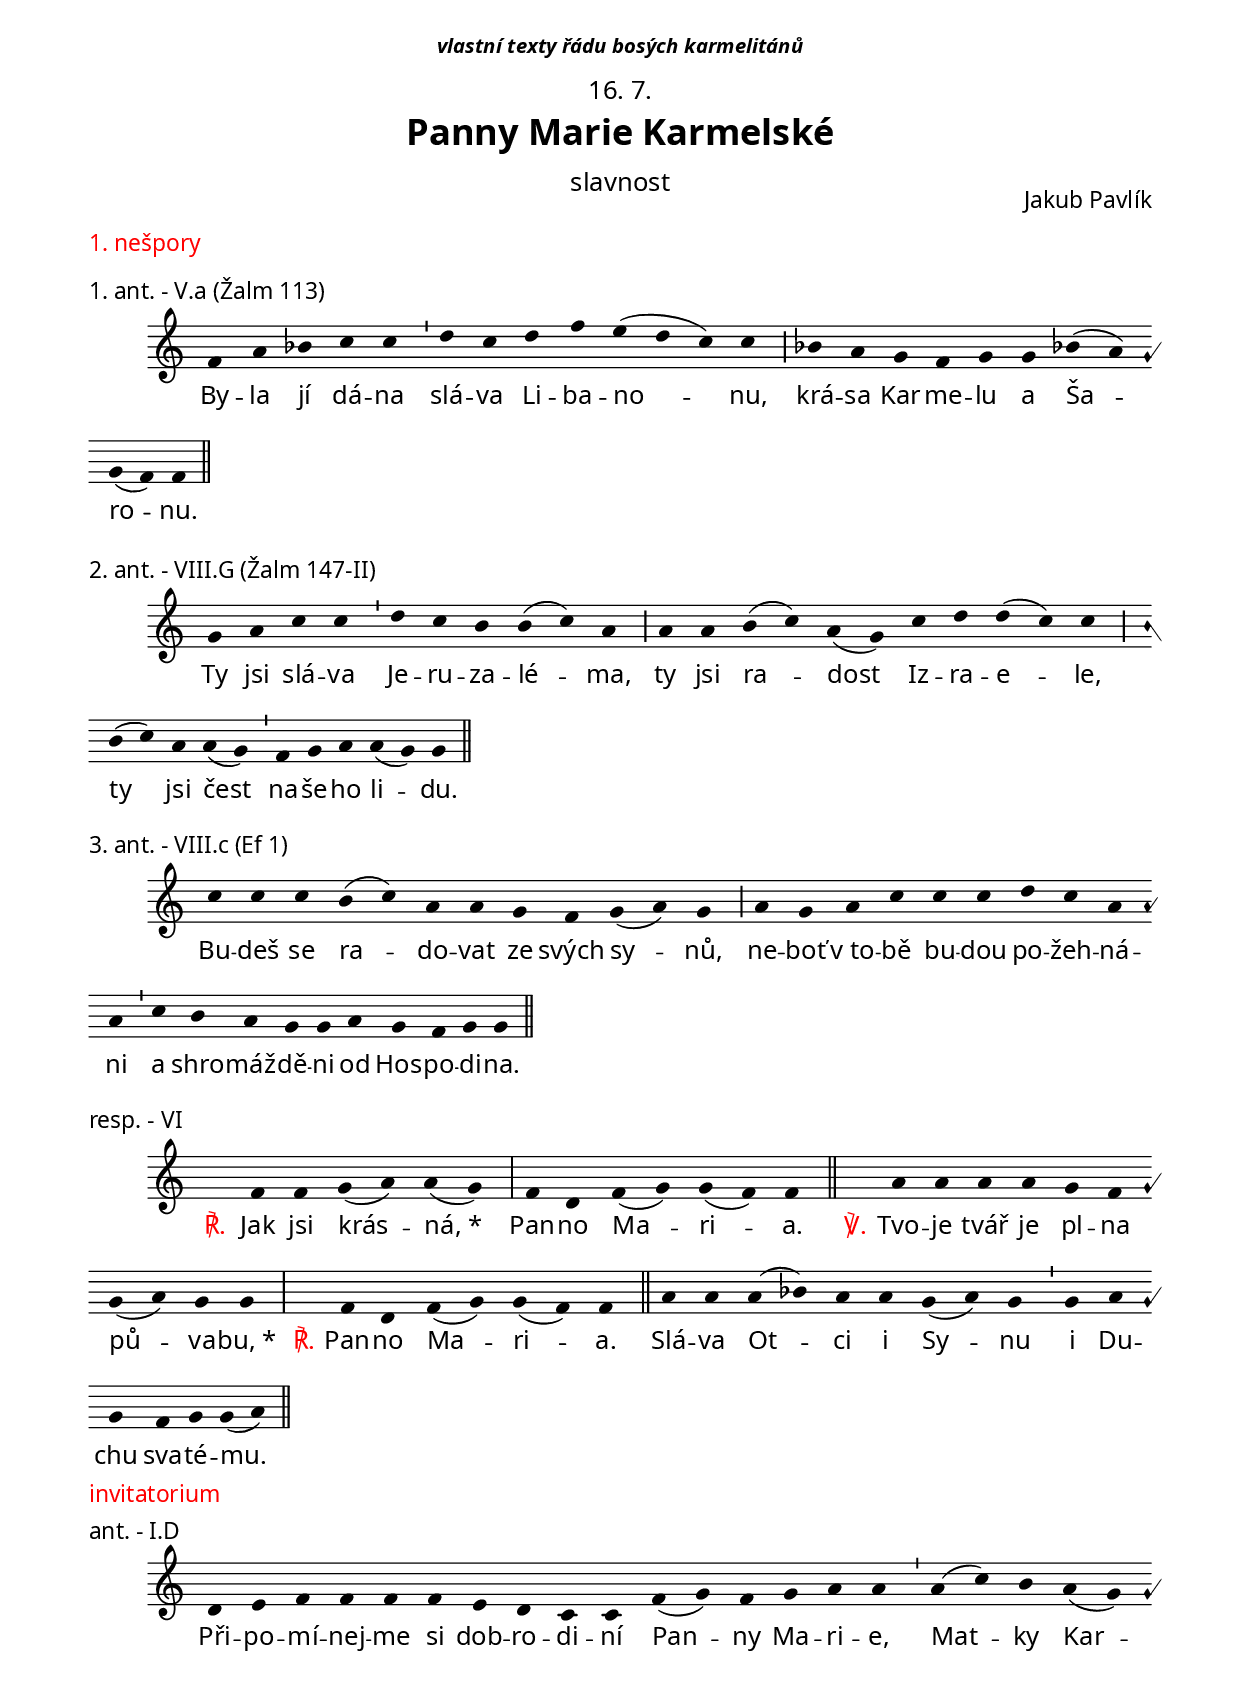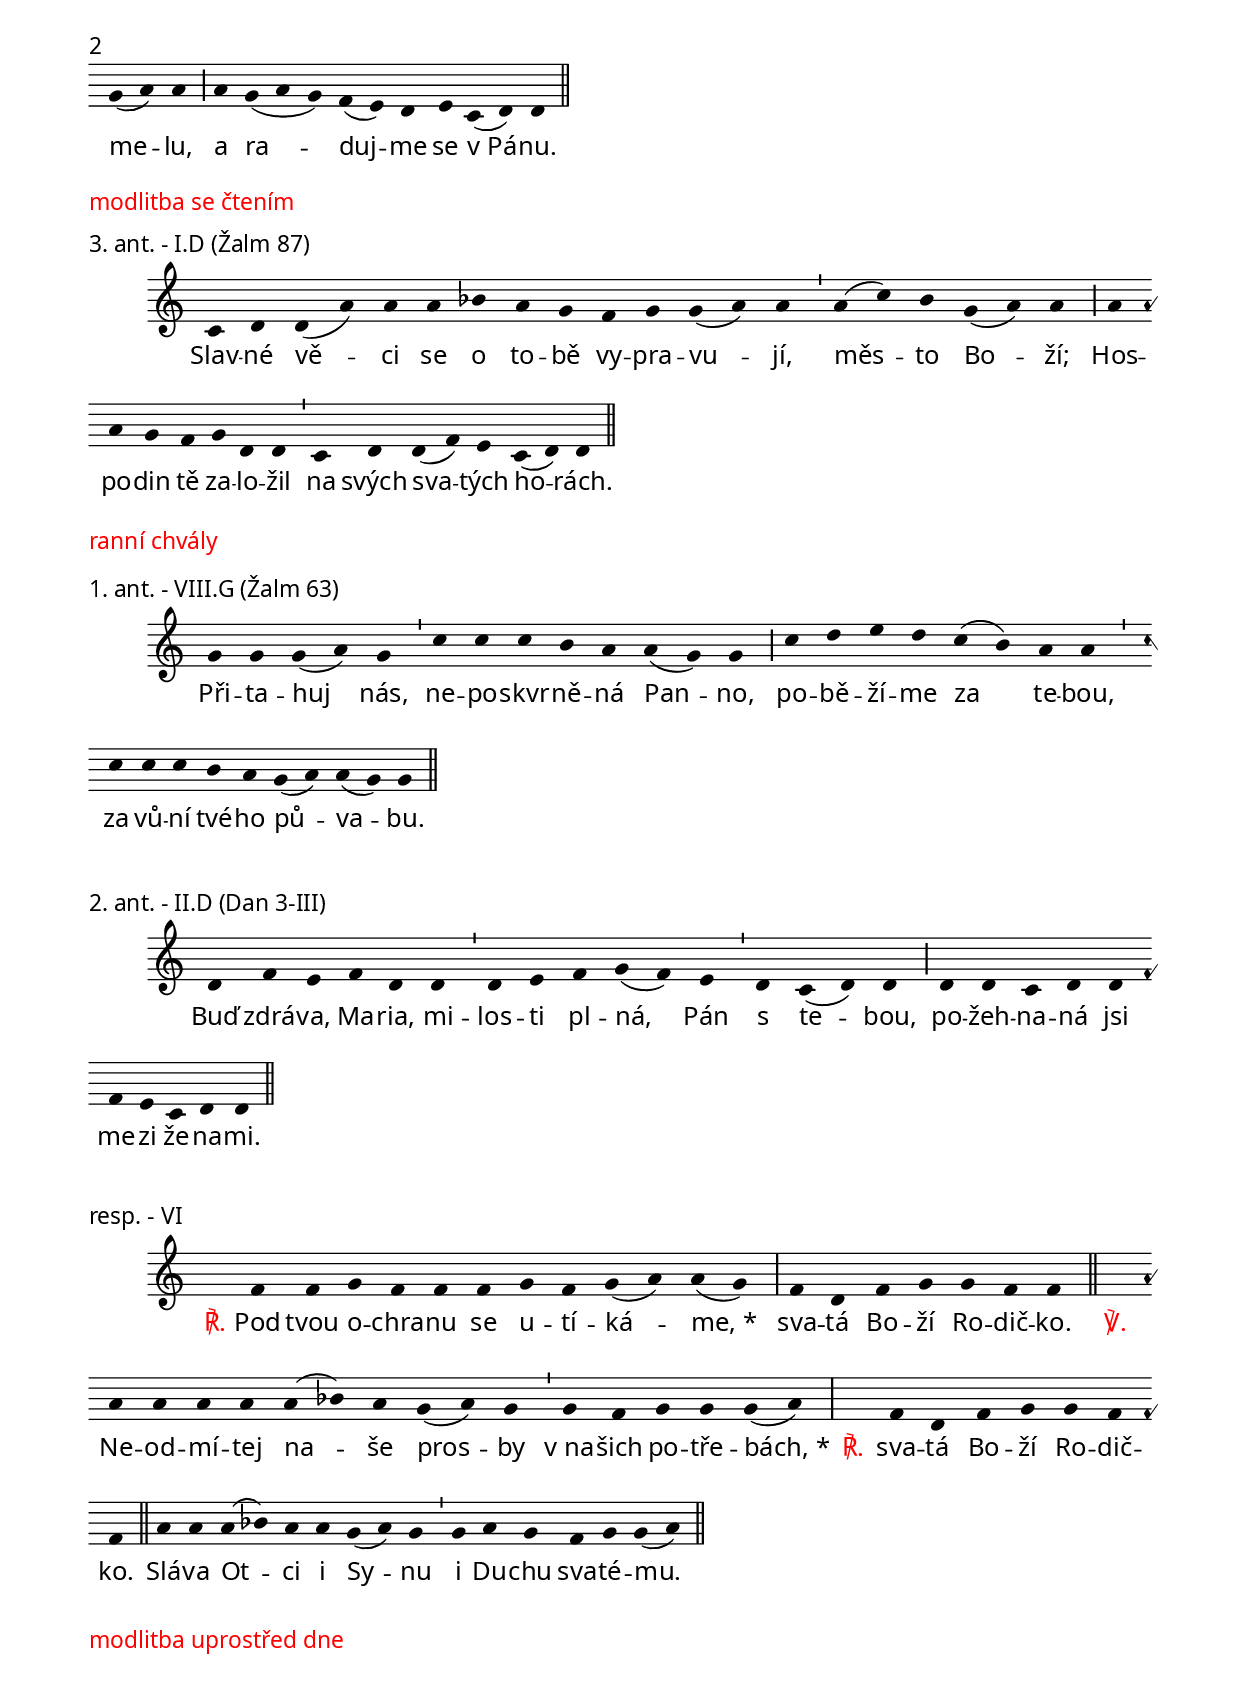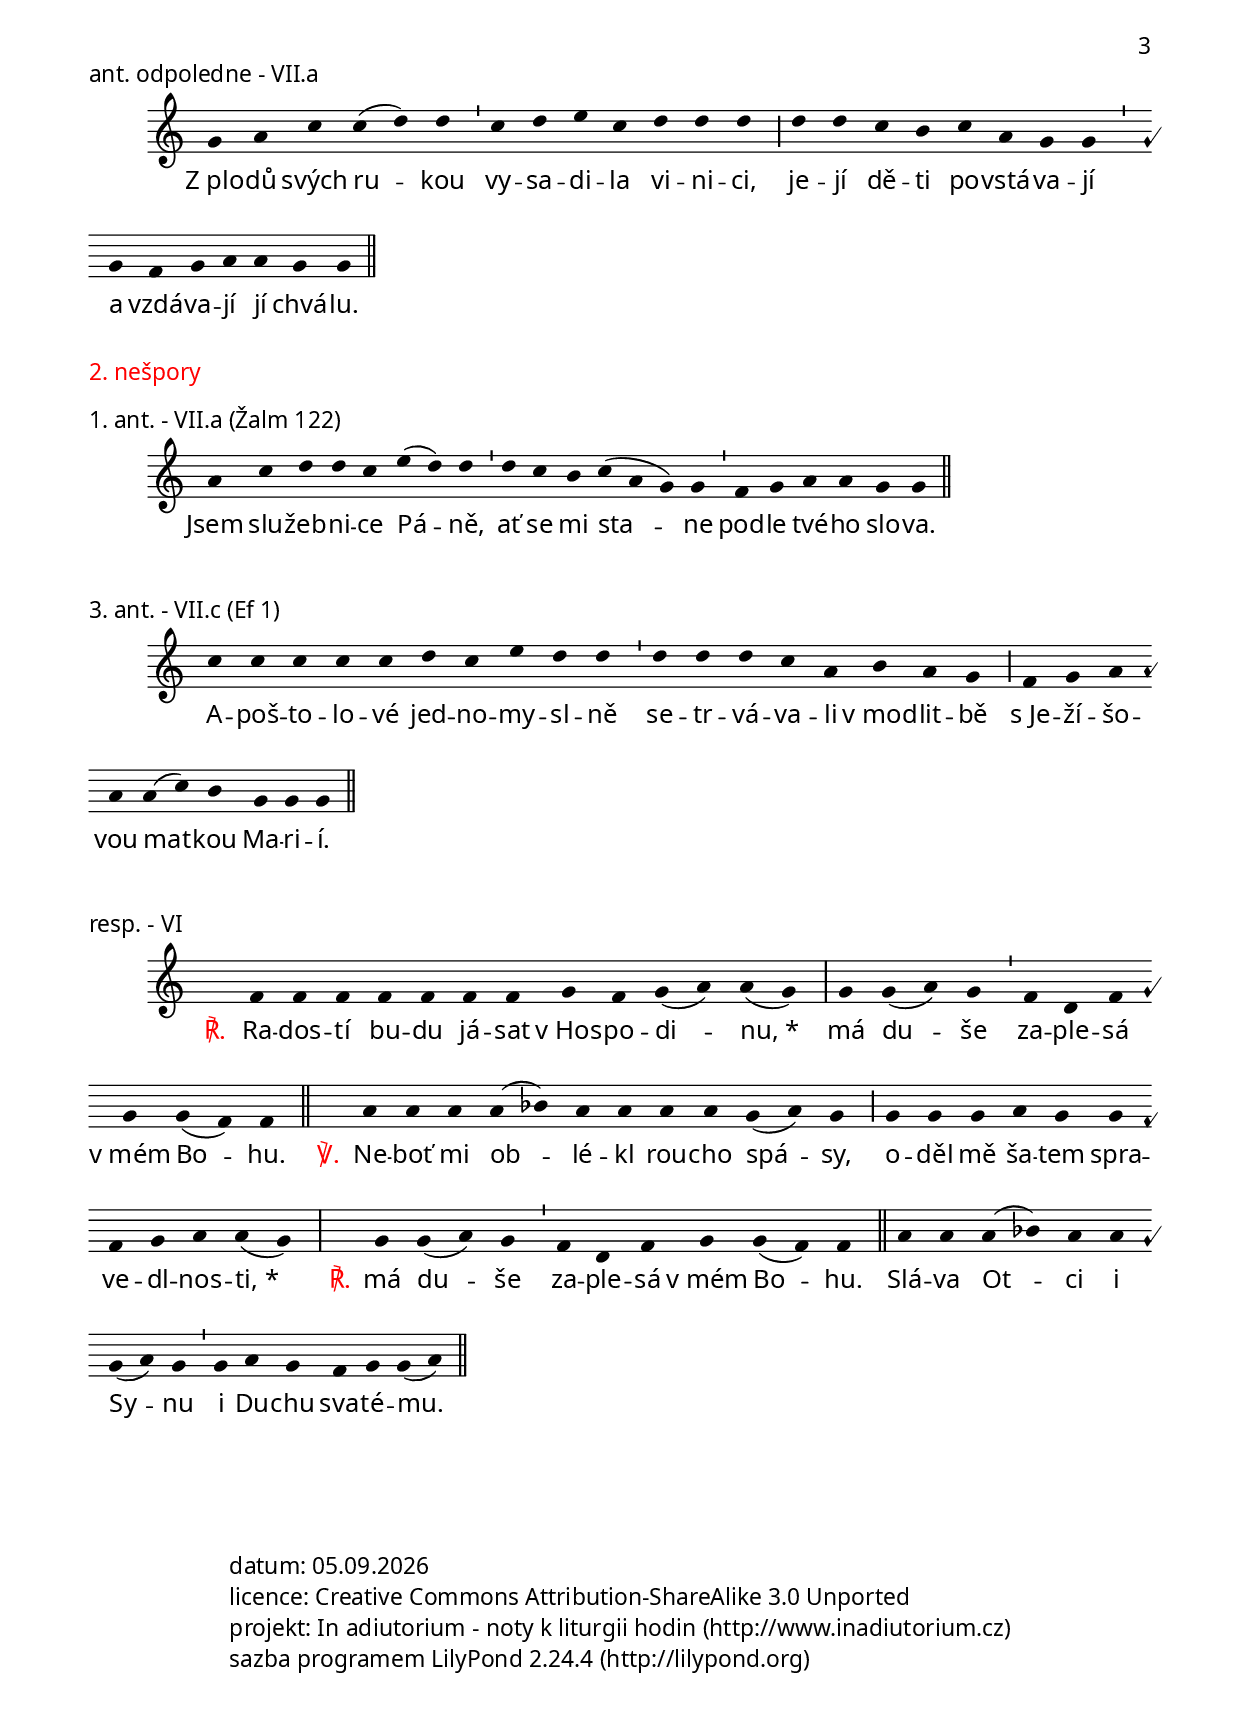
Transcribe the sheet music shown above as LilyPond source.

\version "2.19.80"

\include "../../spolecne.ly"
\include "../../spolecne/reholni.ly"
\include "../../dilyresponsorii.ly"

\header {
  title = \markup\titleSvatek
            "Panny Marie Karmelské"
            slavnost
            "16. 7."
           "vlastní texty řádu bosých karmelitánů"
  composer = "Jakub Pavlík"
}

\markup {\nadpisHodinka {"1. nešpory"}}

\score {
  \relative c' {
    \choralniRezim
    f4 a bes c c \barMin
    d c d f e( d c) c \barMaior
    bes a g f g g bes( a) g( f) f \barFinalis
  }
  \addlyrics {
    By -- la jí dá -- na
    slá -- va Li -- ba -- no -- nu,
    krá -- sa Kar -- me -- lu a Ša -- ro -- nu.
  }
  \header {
    quid = "1. ant."
    modus = "V"
    differentia = "a"
    psalmus = "Žalm 113"
    id = "1ne-a1"
    piece = \markup\sestavTitulek
  }
}

\score {
  \relative c'' {
    \choralniRezim
    g4 a c c \barMin d4 c b b( c) a \barMaior
    a a b( c) a( g) c d d( c) c \barMaior
    b( c) a a( g) \barMin f4 g a a( g) g \barFinalis
  }
  \addlyrics {
    Ty jsi slá -- va Je -- ru -- za -- lé -- ma,
    ty jsi ra -- dost Iz -- ra -- e -- le,
    ty jsi čest na -- še -- ho li -- du.
  }
  \header {
    quid = "2. ant."
    modus = "VIII"
    differentia = "G"
    psalmus = "Žalm 147-II"
    fial = "commune/commune_maria.ly#rch-a2?-aleluja"
    id = "1ne-a2"
    piece = \markup\sestavTitulek
  }
}

\score {
  \relative c'' {
    \choralniRezim
    c4 c c b( c) a a g f g( a) g \barMaior
    a g a c c c d c a a \barMin
    c b a g g a g f g g \barFinalis
  }
  \addlyrics {
    Bu -- deš se ra -- do -- vat ze svých sy -- nů,
    ne -- boť v_to -- bě bu -- dou po -- žeh -- ná -- ni
    a shro -- máž -- dě -- ni od Hos -- po -- di -- na.
  }
  \header {
    quid = "3. ant."
    modus = "VIII"
    differentia = "c"
    psalmus = "Ef 1"
    id = "1ne-a3"
    piece = \markup\sestavTitulek
  }
}

\score {
  \relative c' {
    \choralniRezim

    % R
    \neviditelna f
    f4 f g( a) a( g) \barMax
    f d f( g) g( f) f \barFinalis
    % V
    \neviditelna a
    a4 a a a g f g( a) g g \barMax
    % R
    \neviditelna f
    f d f( g) g( f) f \barFinalis
    % Slava
    \respVIdoxologie \barFinalis
  }
  \addlyrics {
    \Response Jak jsi krás -- ná,_* Pan -- no Ma -- ri -- a.
    \Verse Tvo -- je tvář je pl -- na pů -- va -- bu,_*
    \Response Pan -- no Ma -- ri -- a.
    \textRespDoxologie
  }
  \header {
    quid = "resp."
    modus = "VI"
    id = "1ne-r"
    piece = \markup {\sestavTitulekResp}
  }
}

\score {
  \relative c' {
    \choralniRezim

  }
  \addlyrics {
    Vznešená Matko Boží, slávo hory Karmel, odívej lid tobě zasvěcený svými ctnostmi a svou láskou ho vždy chraň před veškerým nebezpečím.
  }
  \header {
    quid = "ant. k Magnificat"
    modus = ""
    differentia = ""
    psalmus = ""
    annus = ""
    id = "1ne-amag"
    piece = \markup {\sestavTitulekBezZalmu}
  }
}

\markup {\nadpisHodinka {"invitatorium"}}

\score {
  \relative c' {
    \choralniRezim
    d4 e f f f f e d c c f( g) f g a a \barMin
    a( c) b a( g) g( a) a \barMaior
    a g( a g) f( e) d e c( d) d \barFinalis
  }
  \addlyrics {
    Při -- po -- mí -- nej -- me si dob -- ro -- di -- ní Pan -- ny Ma -- ri -- e,
    Mat -- ky Kar -- me -- lu,
    a ra -- duj -- me se v_Pá -- nu.
  }
  \header {
    quid = "ant."
    modus = "I"
    differentia = "D"
    psalmus = ""
    id = "invit"
    piece = \markup\sestavTitulekBezZalmu
  }
}

\markup {\nadpisHodinka {"modlitba se čtením"}}

\score {
  \relative c' {
    \choralniRezim

  }
  \addlyrics {
    Kdo smí vystoupit na Hospodinovu horu, kdo smí stát na jeho svatém místě? Ten, kdo má nevinné ruce a čisté srdce.
  }
  \header {
    quid = "1. ant."
    modus = ""
    differentia = ""
    psalmus = "Žalm 24"
    id = "mc-a1"
    piece = \markup\sestavTitulek
  }
}

\score {
  \relative c' {
    \choralniRezim

  }
  \addlyrics {
    Přivedu je na svou svatou horu a naplním je radostí ve svém domě modlitby.
  }
  \header {
    quid = "2. ant."
    modus = ""
    differentia = ""
    psalmus = "Žalm 46"
    id = "mc-a2"
    piece = \markup\sestavTitulek
  }
}

\score {
  \relative c' {
    \choralniRezim
    c4 d d( a') a a bes a g f g g( a) a \barMin
    a( c) b g( a) a \barMaior
    a a g f g d d \barMin
    c d d( f) e c( d) d \barFinalis
  }
  \addlyrics {
    Slav -- né vě -- ci se o to -- bě vy -- pra -- vu -- jí,
    měs -- to Bo -- ží;
    Hos -- po -- din tě za -- lo -- žil
    na svých sva -- tých ho -- rách.
  }
  \header {
    quid = "3. ant."
    modus = "I"
    differentia = "D"
    psalmus = "Žalm 87"
    fial = "antifony/tyden3_5ctvrtek.ly#rch-ant1?zacatek"
    id = "mc-a3"
    piece = \markup\sestavTitulek
  }
}

% antifonu pro vigilii breviar.cz (zatím?) nemá

\markup {\nadpisHodinka {"ranní chvály"}}

\score {
  \relative c'' {
    \choralniRezim
    g4 g g( a) g \barMin
    c c c b a a( g) g \barMaior
    c d e d c( b) a a \barMin
    c c c b a g( a) a( g) g \barFinalis
  }
  \addlyrics {
    Při -- ta -- huj nás,
    ne -- po -- skvr -- ně -- ná Pan -- no,
    po -- bě -- ží -- me za te -- bou,
    za vů -- ní tvé -- ho pů -- va -- bu.
  }
  \header {
    quid = "1. ant."
    modus = "VIII"
    differentia = "G"
    psalmus = "Žalm 63"
    fial = "sanktoral/1208pmpocatebezposkvrny.ly#rch-a3?jiny text"
    id = "rch-a1"
    piece = \markup\sestavTitulek
  }
}

\score {
  \relative c' {
    \choralniRezim
    d4 f e f d d \barMin
    d e f g( f) e \barMin
    d c( d) d \barMaior
    d d c d d f e c d d \barFinalis
  }
  \addlyrics {
    Buď zdrá -- va, Ma -- ria,
    mi -- los -- ti pl -- ná,
    Pán s te -- bou,
    po -- žeh -- na -- ná jsi me -- zi že -- na -- mi.
  }
  \header {
    quid = "2. ant."
    modus = "II"
    differentia = "D"
    psalmus = "Dan 3-III"
    fial = "advent_antifony.ly#spol-sexta?konec"
    id = "rch-a2"
    piece = \markup\sestavTitulek
  }
}

\score {
  \relative c' {
    \choralniRezim

  }
  \addlyrics {
    Blahoslavená jsi, Panno Maria, neboť jsi zrodila toho, který tě stvořil, a navěky zůstáváš pannou.
  }
  \header {
    quid = "3. ant."
    modus = ""
    differentia = ""
    psalmus = ""
    id = "rch-a3"
    piece = \markup\sestavTitulek
  }
}

\score {
  \relative c' {
    \choralniRezim

    % R
    \neviditelna f
    f4 f g f f f g f g( a) a( g) \barMax
    f d f g g f f \barFinalis
    % V
    \neviditelna a
    a4 a a a a( bes) a g( a) g \barMin
    g f g g g( a) \barMax
    % R
    \neviditelna f
    f d f g g f f \barFinalis
    % Slava
    \respVIdoxologie \barFinalis
  }
  \addlyrics {
    \Response Pod tvou o -- chra -- nu se u -- tí -- ká -- me,_*
    sva -- tá Bo -- ží Ro -- dič -- ko.
    \Verse Ne -- od -- mí -- tej na -- še pros -- by
    v_na -- šich po -- tře -- bách,_*
    \Response sva -- tá Bo -- ží Ro -- dič -- ko.
    \textRespDoxologie
  }
  \header {
    quid = "resp."
    modus = "VI"
    id = "rch-r"
    piece = \markup {\sestavTitulekResp}
  }
}

\score {
  \relative c' {
    \choralniRezim

  }
  \addlyrics {
    Ježíš řekl své matce: „Ženo, to je tvůj syn.“
    Potom řekl učedníkovi: „To je tvá matka.“
    A od té chvíle si ji ten učedník vzal k sobě.
  }
  \header {
    quid = "ant. k Benedictus"
    modus = ""
    differentia = ""
    psalmus = ""
    annus = ""
    id = "rch-aben"
    piece = \markup {\sestavTitulekBezZalmu}
  }
}

\markup {\nadpisHodinka {"modlitba uprostřed dne"}}

\score {
  \relative c' {
    \choralniRezim

  }
  \addlyrics {
    Tys Matka nadmíru obdivuhodná, Maria, tvé děti si tě budou připomínat navěky.
  }
  \header {
    quid = "ant. dopoledne"
    modus = ""
    differentia = ""
    psalmus = ""
    id = "tercie"
    piece = \markup\sestavTitulekBezZalmu
  }
}

\score {
  \relative c' {
    \choralniRezim

  }
  \addlyrics {
    Ať se vaše duše raduje z jeho milosrdenství, nepřestávejte ho chválit.
  }
  \header {
    quid = "ant. v poledne"
    modus = ""
    differentia = ""
    psalmus = ""
    id = "sexta"
    piece = \markup\sestavTitulekBezZalmu
  }
}

\score {
  \relative c'' {
    \choralniRezim
    g4 a c c( d) d \barMin
    c d e c d d d \barMaior
    d d c b c a g g \barMin
    g f g a a g g \barFinalis
  }
  \addlyrics {
    Z_plo -- dů svých ru -- kou
    vy -- sa -- di -- la vi -- ni -- ci,
    je -- jí dě -- ti po -- vstá -- va -- jí
    a vzdá -- va -- jí jí chvá -- lu.
  }
  \header {
    quid = "ant. odpoledne"
    modus = "VII"
    differentia = "a"
    psalmus = ""
    id = "nona"
    piece = \markup\sestavTitulekBezZalmu
  }
}

\markup {\nadpisHodinka {"2. nešpory"}}

\score {
  \relative c'' {
    \choralniRezim
    a4 c d d c e( d) d \barMin
    d c b c( a g) g \barMin
    f g a a g g \barFinalis
  }
  \addlyrics {
    Jsem slu -- žeb -- ni -- ce Pá -- ně,
    ať se mi sta -- ne pod -- le tvé -- ho slo -- va.
  }
  \header {
    quid = "1. ant."
    modus = "VII"
    differentia = "a"
    psalmus = "Žalm 122"
    fial = "commune/commune_maria.ly#2ne-a2?-aleluja"
    id = "2ne-a1"
    piece = \markup\sestavTitulek
  }
}

\score {
  \relative c' {
    \choralniRezim
    % jiny preklad sanktoral/0716pmkarmelske.ly#amag
  }
  \addlyrics {
    Maria naslouchala Božímu slovu, uchovávala je v srdci a rozvažovala o něm.
  }
  \header {
    quid = "2. ant."
    modus = ""
    differentia = ""
    psalmus = "Žalm 127"
    id = "2ne-a2"
    piece = \markup\sestavTitulek
  }
}

\score {
  \relative c'' {
    \choralniRezim
    c4 c c c c d c e d d \barMin
    d d d c a b a g \barMaior
    f g a a a( c) b g g g \barFinalis
  }
  \addlyrics {
    A -- poš -- to -- lo -- vé jed -- no -- my -- sl -- ně
    se -- tr -- vá -- va -- li v_mod -- lit -- bě
    s_Je -- ží -- šo -- vou mat -- kou Ma -- ri -- í.
  }
  \header {
    quid = "3. ant."
    modus = "VII"
    differentia = "c"
    psalmus = "Ef 1"
    fial = "antifony/velikonoce_tyden7.ly#pa-amag?konec&-aleluja"
    id = "2ne-a3"
    piece = \markup\sestavTitulek
  }
}

\score {
  \relative c' {
    \choralniRezim

    % R
    \neviditelna f
    f4 f f f f f f g f g( a) a( g) \barMax
    g g( a) g \barMin f d f g g( f) f \barFinalis
    % V
    \neviditelna a
    a4 a a a( bes) a a a a g( a) g \barMaior
    g g g a g g f g a a( g) \barMax
    % R
    \neviditelna f
    g g( a) g \barMin f d f g g( f) f \barFinalis
    % Slava
    \respVIdoxologie \barFinalis
  }
  \addlyrics {
    \Response Ra -- dos -- tí bu -- du já -- sat v_Hos -- po -- di -- nu,_*
    má du -- še za -- ple -- sá v_mém Bo -- hu.
    \Verse Ne -- boť mi ob -- lé -- kl rou -- cho spá -- sy,
    o -- děl mě ša -- tem spra -- ve -- dl -- nos -- ti,_*
    \Response má du -- še za -- ple -- sá v_mém Bo -- hu.
    \textRespDoxologie
  }
  \header {
    quid = "resp."
    modus = "VI"
    id = "2ne-r"
    piece = \markup {\sestavTitulekResp}
  }
}

\score {
  \relative c' {
    \choralniRezim

  }
  \addlyrics {
    Dnes slavíme Pannu Marii, Matku a ozdobu Karmelu.
    Dnes si její milované děti připomínají její dobrodiní.
    Dnes hvězda mořská svítí svému lidu na cestu jako znamení jisté naděje a útěchy.
    Aleluja.
  }
  \header {
    quid = "ant. k Magnificat"
    modus = ""
    differentia = ""
    psalmus = ""
    annus = ""
    id = "2ne-amag"
    piece = \markup {\sestavTitulekBezZalmu}
  }
}
